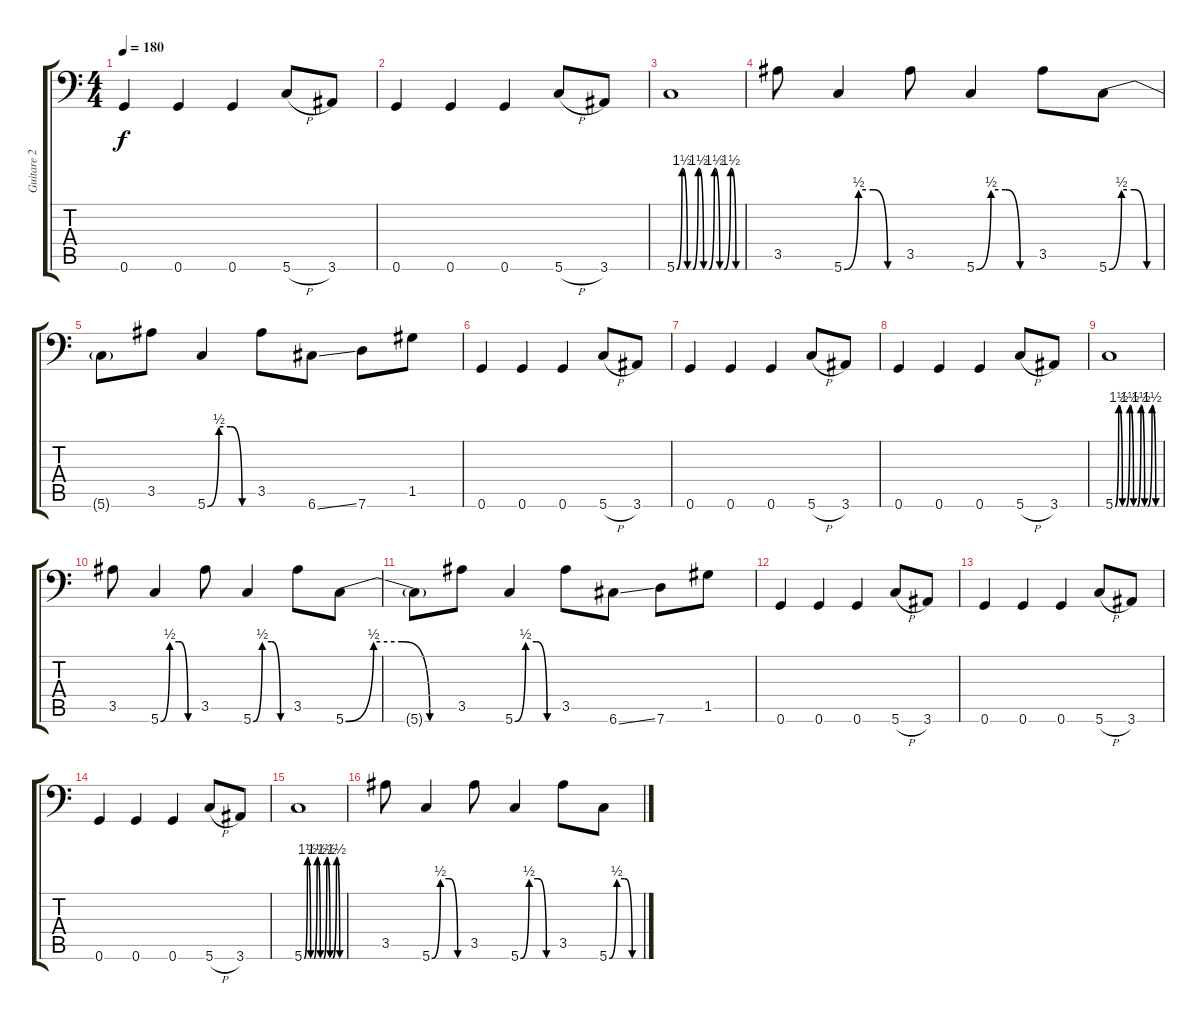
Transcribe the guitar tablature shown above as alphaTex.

\track ("Guitare 2" "Guitare 2") {instrument overdrivenguitar}
\staff {score tabs}
\tuning (D4 A3 F3 C3 G2 G1) {hide}
\ts (4 4)
\tempo 180
\clef f4
\ks c
0.6.4{dy f} 0.6.4 0.6.4 5.6{h}.8 3.6.8 |
0.6.4 0.6.4 0.6.4 5.6{h}.8 3.6.8 |
5.6{be (custom 0 0 5 6 10 0 15 0 20 6 25 0 30 0 35 6 40 0 44 0 50 6 55 0 60 0)}.1 |
3.5.8 5.6{be (custom 0 0 15 2 30 2 45 0 60 0)}.4 3.5.8 5.6{be (custom 0 0 15 2 30 2 45 0 60 0)}.4 3.5.8 5.6{be (custom 0 0 15 2 30 2 45 0 60 0)}.8 |
5.6{t}.8 3.5.8 5.6{be (custom 0 0 15 2 30 2 45 0 60 0)}.4 3.5.8 6.6{ss}.8 7.6.8 1.5.8 |
0.6.4 0.6.4 0.6.4 5.6{h}.8 3.6.8 |
0.6.4 0.6.4 0.6.4 5.6{h}.8 3.6.8 |
0.6.4 0.6.4 0.6.4 5.6{h}.8 3.6.8 |
5.6{be (custom 0 0 5 6 10 0 15 0 20 6 25 0 30 0 35 6 40 0 44 0 50 6 55 0 60 0)}.1 |
3.5.8 5.6{be (custom 0 0 15 2 30 2 45 0 60 0)}.4 3.5.8 5.6{be (custom 0 0 15 2 30 2 45 0 60 0)}.4 3.5.8 5.6{be (custom 0 0 15 2 30 2 45 0 60 0)}.8 |
5.6{t}.8 3.5.8 5.6{be (custom 0 0 15 2 30 2 45 0 60 0)}.4 3.5.8 6.6{ss}.8 7.6.8 1.5.8 |
0.6.4 0.6.4 0.6.4 5.6{h}.8 3.6.8 |
0.6.4 0.6.4 0.6.4 5.6{h}.8 3.6.8 |
0.6.4 0.6.4 0.6.4 5.6{h}.8 3.6.8 |
5.6{be (custom 0 0 5 6 10 0 15 0 20 6 25 0 30 0 35 6 40 0 44 0 50 6 55 0 60 0)}.1 |
3.5.8 5.6{be (custom 0 0 15 2 30 2 45 0 60 0)}.4 3.5.8 5.6{be (custom 0 0 15 2 30 2 45 0 60 0)}.4 3.5.8 5.6{be (custom 0 0 15 2 30 2 45 0 60 0)}.8
